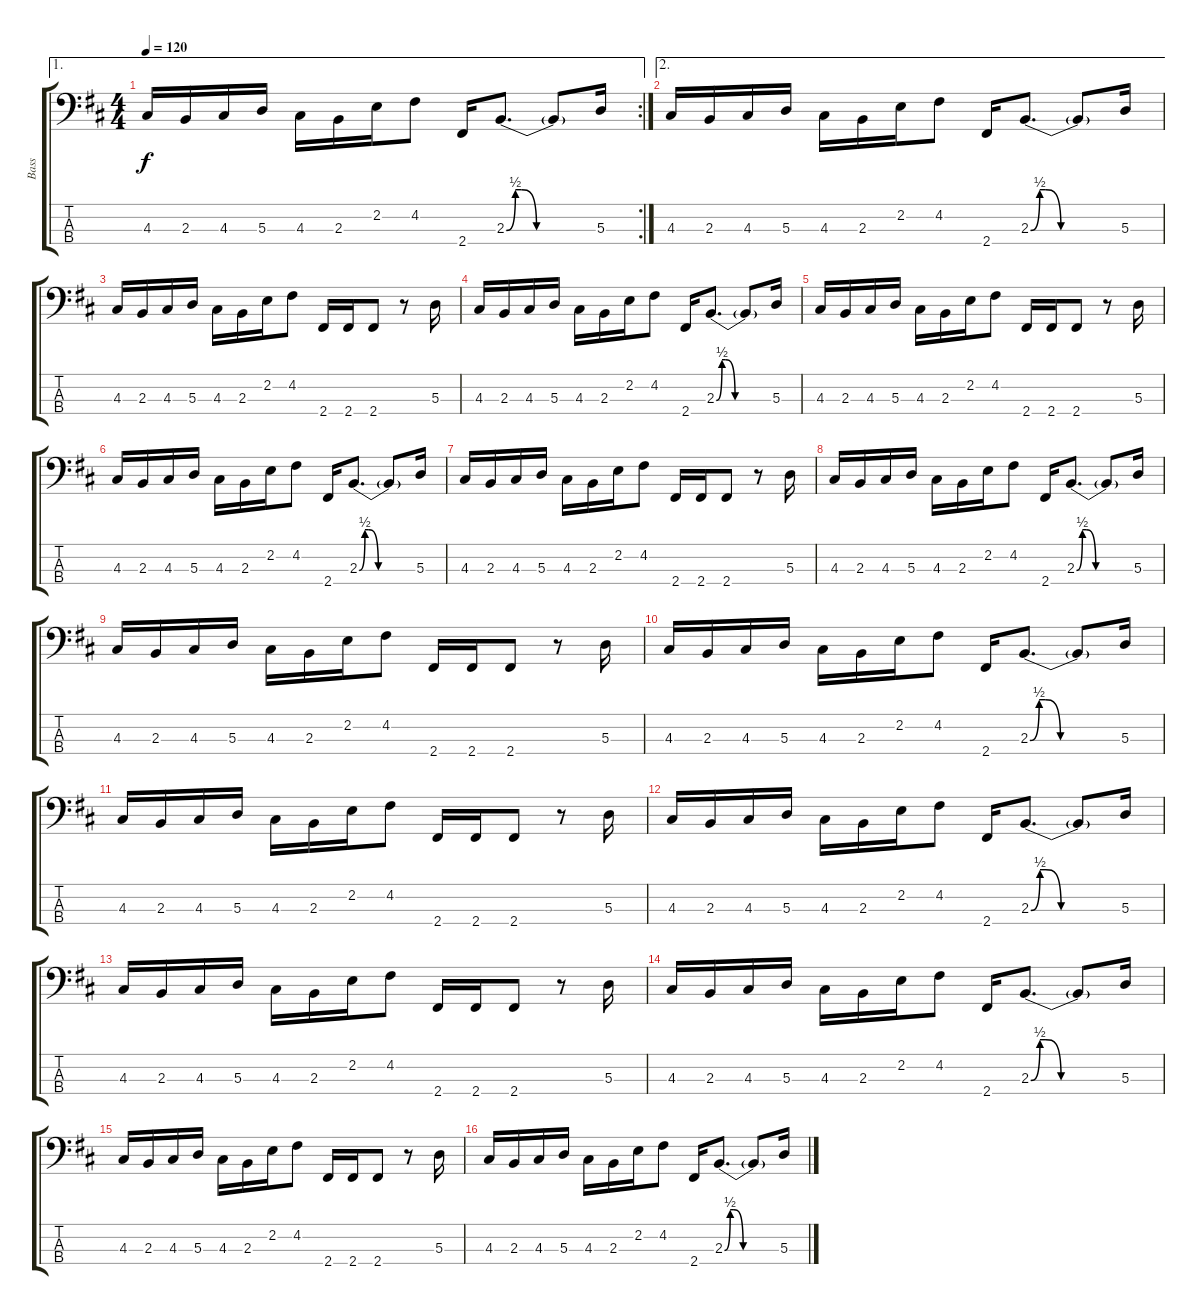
\track ("Bass" "Bass") {instrument electricbassfinger}
\staff {score tabs}
\tuning (G2 D2 A1 E1) {hide}
\ae 1
\rc 2
\ts (4 4)
\tempo 120
\clef f4
\ks d
4.3.16{dy f} 2.3.16 4.3.16 5.3.16 4.3.16 2.3.16 2.2.16 4.2.8 2.4.16 2.3{be (custom 0 0 6 2 10 2 20 0 30 0 60 0)}.8{d} 2.3{t}.8 5.3.16 |
\ae 2
4.3.16 2.3.16 4.3.16 5.3.16 4.3.16 2.3.16 2.2.16 4.2.8 2.4.16 2.3{be (custom 0 0 6 2 10 2 20 0 30 0 60 0)}.8{d} 2.3{t}.8 5.3.16 |
4.3.16 2.3.16 4.3.16 5.3.16 4.3.16 2.3.16 2.2.16 4.2.8 2.4.16 2.4.16 2.4.8 r.8 5.3.16 |
4.3.16 2.3.16 4.3.16 5.3.16 4.3.16 2.3.16 2.2.16 4.2.8 2.4.16 2.3{be (custom 0 0 6 2 10 2 20 0 30 0 60 0)}.8{d} 2.3{t}.8 5.3.16 |
4.3.16 2.3.16 4.3.16 5.3.16 4.3.16 2.3.16 2.2.16 4.2.8 2.4.16 2.4.16 2.4.8 r.8 5.3.16 |
4.3.16 2.3.16 4.3.16 5.3.16 4.3.16 2.3.16 2.2.16 4.2.8 2.4.16 2.3{be (custom 0 0 6 2 10 2 20 0 30 0 60 0)}.8{d} 2.3{t}.8 5.3.16 |
4.3.16 2.3.16 4.3.16 5.3.16 4.3.16 2.3.16 2.2.16 4.2.8 2.4.16 2.4.16 2.4.8 r.8 5.3.16 |
4.3.16 2.3.16 4.3.16 5.3.16 4.3.16 2.3.16 2.2.16 4.2.8 2.4.16 2.3{be (custom 0 0 6 2 10 2 20 0 30 0 60 0)}.8{d} 2.3{t}.8 5.3.16 |
4.3.16 2.3.16 4.3.16 5.3.16 4.3.16 2.3.16 2.2.16 4.2.8 2.4.16 2.4.16 2.4.8 r.8 5.3.16 |
4.3.16 2.3.16 4.3.16 5.3.16 4.3.16 2.3.16 2.2.16 4.2.8 2.4.16 2.3{be (custom 0 0 6 2 10 2 20 0 30 0 60 0)}.8{d} 2.3{t}.8 5.3.16 |
4.3.16 2.3.16 4.3.16 5.3.16 4.3.16 2.3.16 2.2.16 4.2.8 2.4.16 2.4.16 2.4.8 r.8 5.3.16 |
4.3.16 2.3.16 4.3.16 5.3.16 4.3.16 2.3.16 2.2.16 4.2.8 2.4.16 2.3{be (custom 0 0 6 2 10 2 20 0 30 0 60 0)}.8{d} 2.3{t}.8 5.3.16 |
4.3.16 2.3.16 4.3.16 5.3.16 4.3.16 2.3.16 2.2.16 4.2.8 2.4.16 2.4.16 2.4.8 r.8 5.3.16 |
4.3.16 2.3.16 4.3.16 5.3.16 4.3.16 2.3.16 2.2.16 4.2.8 2.4.16 2.3{be (custom 0 0 6 2 10 2 20 0 30 0 60 0)}.8{d} 2.3{t}.8 5.3.16 |
4.3.16 2.3.16 4.3.16 5.3.16 4.3.16 2.3.16 2.2.16 4.2.8 2.4.16 2.4.16 2.4.8 r.8 5.3.16 |
4.3.16 2.3.16 4.3.16 5.3.16 4.3.16 2.3.16 2.2.16 4.2.8 2.4.16 2.3{be (custom 0 0 6 2 10 2 20 0 30 0 60 0)}.8{d} 2.3{t}.8 5.3.16
